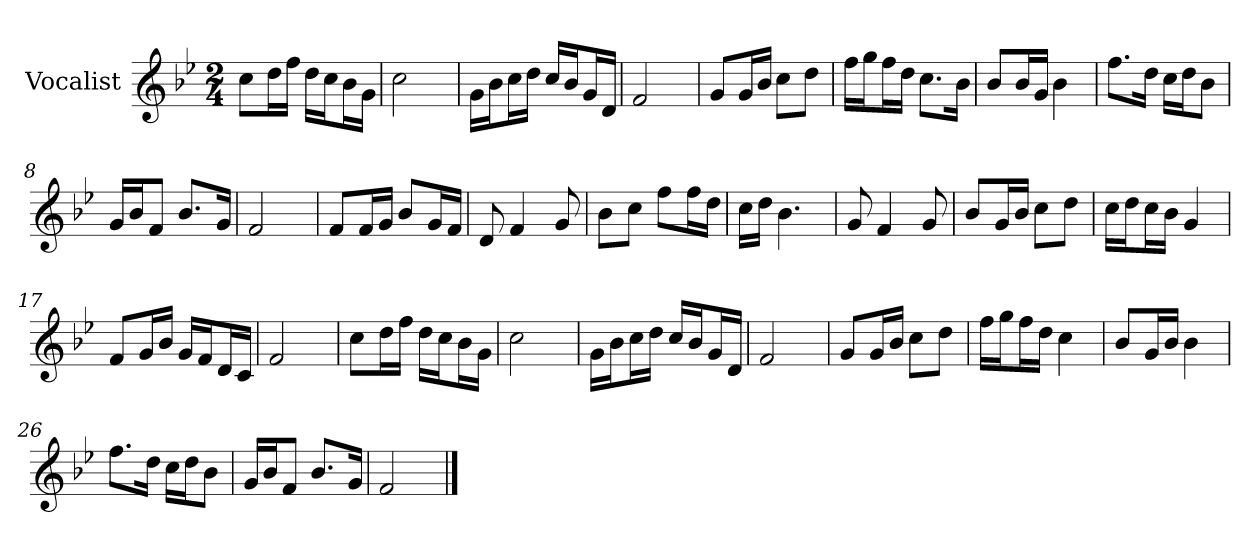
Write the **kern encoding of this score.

**kern
*part1
*staff1
*I"Vocalist
*k[b-e-]
*B-:
*M2/4
=
8ccL
16ddL
16ffJJ
16ddLL
16ccJ
16b-L
16gJJ
=1
2cc
=2
16gLL
16b-J
16ccL
16ddJJ
16ccLL
16b-J
16gL
16dJJ
=3
2f
=4
8gL
16gL
16b-JJ
8ccL
8ddJ
=5
16ffLL
16ggJ
16ffL
16ddJJ
8.ccL
16b-Jk
=6
8b-L
16b-L
16gJJ
4b-
=7
8.ffL
16ddJk
16ccLL
16ddJ
8b-J
=8
16gLL
16b-J
8fJ
8.b-L
16gJk
=9
2f
=10
8fL
16fL
16gJJ
8b-L
16gL
16fJJ
=11
8d
4f
8g
=12
8b-L
8ccJ
8ffL
16ffL
16ddJJ
=13
16ccLL
16ddJJ
4.b-
=14
8g
4f
8g
=15
8b-L
16gL
16b-JJ
8ccL
8ddJ
=16
16ccLL
16ddJ
16ccL
16b-JJ
4g
=17
8fL
16gL
16b-JJ
16gLL
16fJ
16dL
16cJJ
=18
2f
=19
8ccL
16ddL
16ffJJ
16ddLL
16ccJ
16b-L
16gJJ
=20
2cc
=21
16gLL
16b-J
16ccL
16ddJJ
16ccLL
16b-J
16gL
16dJJ
=22
2f
=23
8gL
16gL
16b-JJ
8ccL
8ddJ
=24
16ffLL
16ggJ
16ffL
16ddJJ
4cc
=25
8b-L
16gL
16b-JJ
4b-
=26
8.ffL
16ddJk
16ccLL
16ddJ
8b-J
=27
16gLL
16b-J
8fJ
8.b-L
16gJk
=28
2f
==
*-
